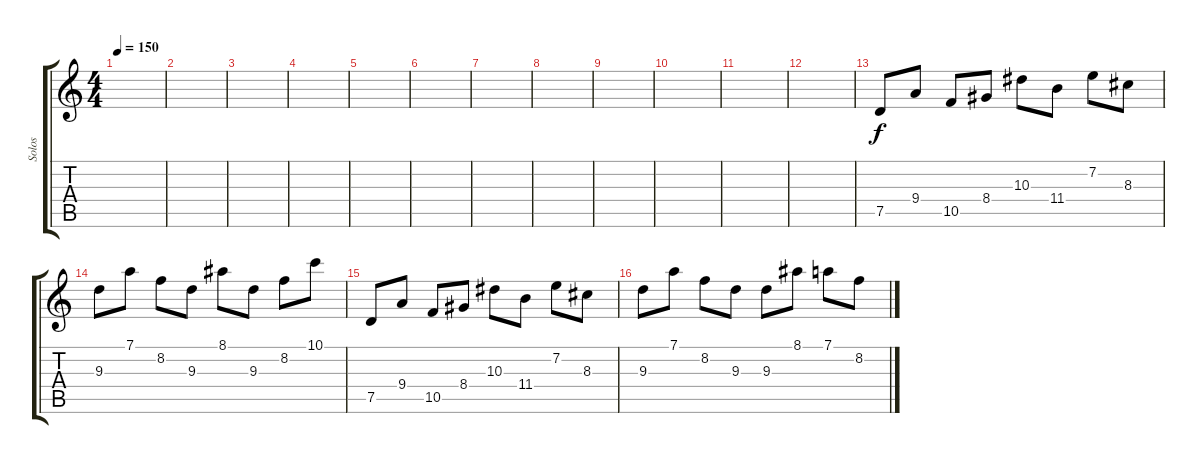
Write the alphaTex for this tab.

\track ("Solos" "Solos") {instrument overdrivenguitar}
\staff {score tabs}
\tuning (D4 A3 F3 C3 G2 D2) {hide}
\ts (4 4)
\tempo 150
\clef g2
\ks c
|
|
|
|
|
|
|
|
|
|
|
|
7.5.8 9.4.8 10.5.8 8.4.8 10.3.8 11.4.8 7.2.8 8.3.8 |
9.3.8 7.1.8 8.2.8 9.3.8 8.1.8 9.3.8 8.2.8 10.1.8 |
7.5.8 9.4.8 10.5.8 8.4.8 10.3.8 11.4.8 7.2.8 8.3.8 |
9.3.8 7.1.8 8.2.8 9.3.8 9.3.8 8.1.8 7.1.8 8.2.8
